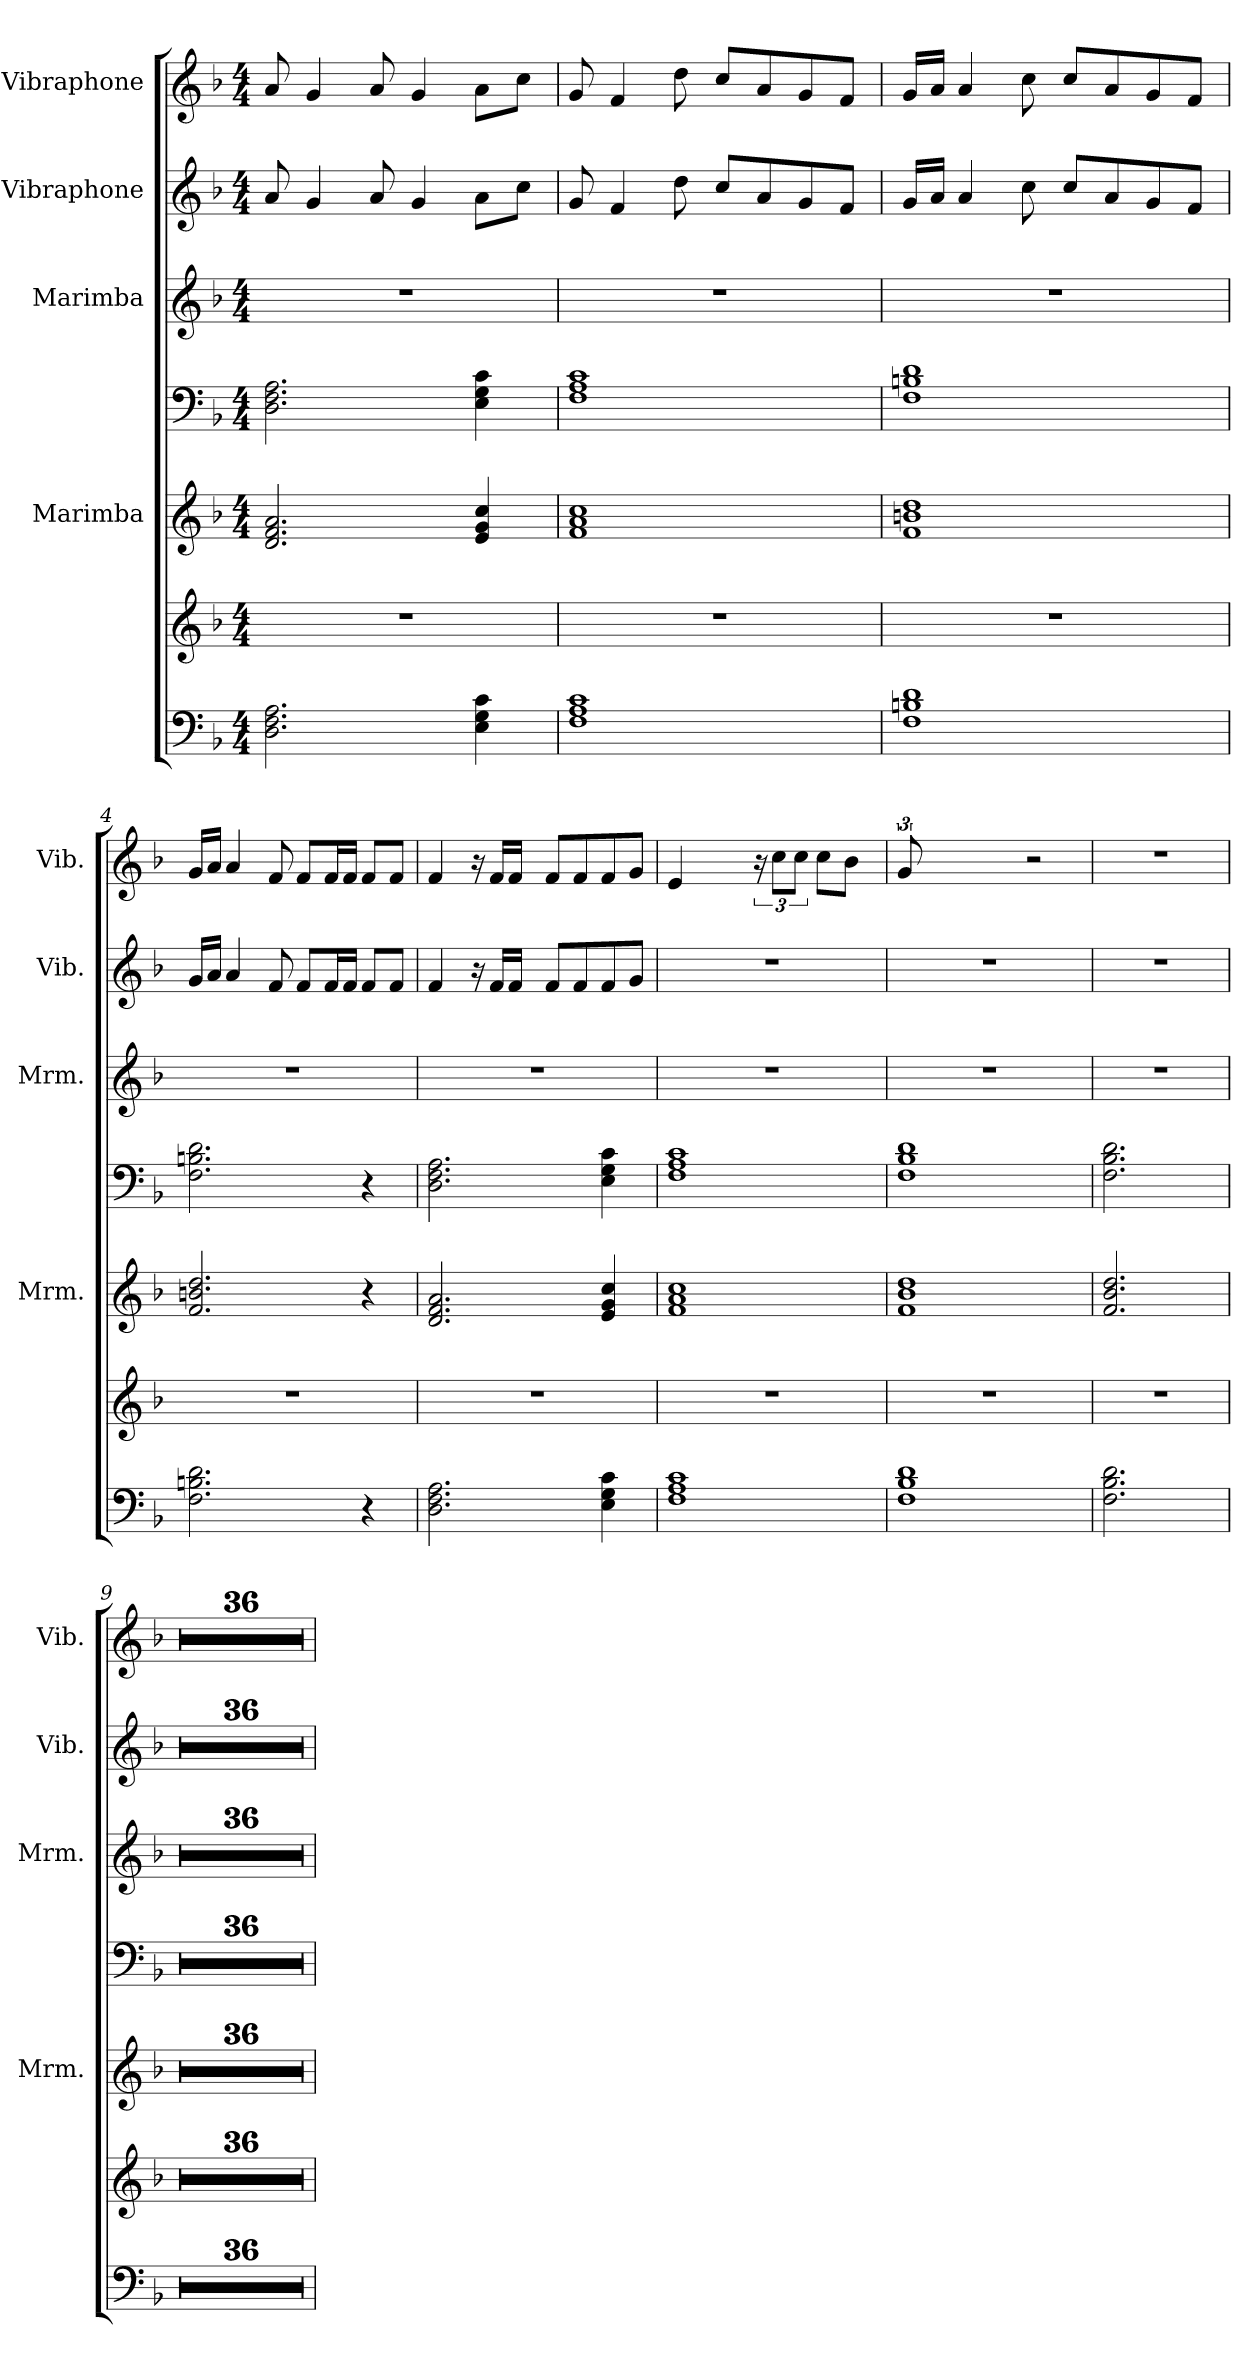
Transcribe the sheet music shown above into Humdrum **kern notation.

**kern	**kern	**kern	**kern	**kern	**kern	**kern	**dynam
*part5	*part5	*part4	*part4	*part3	*part2	*part1	*part1
*staff7	*staff6	*staff5	*staff4	*staff3	*staff2	*staff1	*staff1
*	*	*I"Marimba	*	*I"Marimba	*I"Vibraphone	*I"Vibraphone	*
*	*	*I'Mrm.	*	*I'Mrm.	*I'Vib.	*I'Vib.	*
*clefF4	*clefG2	*clefG2	*clefF4	*clefG2	*clefG2	*clefG2	*
*k[b-]	*k[b-]	*k[b-]	*k[b-]	*k[b-]	*k[b-]	*k[b-]	*
*M4/4	*M4/4	*M4/4	*M4/4	*M4/4	*M4/4	*M4/4	*
=1	=1	=1	=1	=1	=1	=1	=1
!	!	!	!	!	!	!	!LO:DY:a
2.D\ 2.F\ 2.A\	1r	2.d/ 2.f/ 2.a/	2.D\ 2.F\ 2.A\	1r	8a/	8a/	M.M. = 100
.	.	.	.	.	4g/	4g/	.
.	.	.	.	.	8a/	8a/	.
.	.	.	.	.	4g/	4g/	.
4E\ 4G\ 4c\	.	4e/ 4g/ 4cc/	4E\ 4G\ 4c\	.	8a\L	8a\L	.
.	.	.	.	.	8cc\J	8cc\J	.
=2	=2	=2	=2	=2	=2	=2	=2
1F 1A 1c	1r	1f 1a 1cc	1F 1A 1c	1r	8g/	8g/	.
.	.	.	.	.	4f/	4f/	.
.	.	.	.	.	8dd\	8dd\	.
.	.	.	.	.	8cc/L	8cc/L	.
.	.	.	.	.	8a/	8a/	.
.	.	.	.	.	8g/	8g/	.
.	.	.	.	.	8f/J	8f/J	.
=3	=3	=3	=3	=3	=3	=3	=3
1F 1Bn 1d	1r	1f 1bn 1dd	1F 1Bn 1d	1r	16g/LL	16g/LL	.
.	.	.	.	.	16a/JJ	16a/JJ	.
.	.	.	.	.	4a/	4a/	.
.	.	.	.	.	8cc\	8cc\	.
.	.	.	.	.	8cc/L	8cc/L	.
.	.	.	.	.	8a/	8a/	.
.	.	.	.	.	8g/	8g/	.
.	.	.	.	.	8f/J	8f/J	.
=4	=4	=4	=4	=4	=4	=4	=4
2.F\ 2.Bn\ 2.d\	1r	2.f/ 2.bn/ 2.dd/	2.F\ 2.Bn\ 2.d\	1r	16g/LL	16g/LL	.
.	.	.	.	.	16a/JJ	16a/JJ	.
.	.	.	.	.	4a/	4a/	.
.	.	.	.	.	8f/	8f/	.
.	.	.	.	.	8f/L	8f/L	.
.	.	.	.	.	16f/L	16f/L	.
.	.	.	.	.	16f/JJ	16f/JJ	.
4r	.	4r	4r	.	8f/L	8f/L	.
.	.	.	.	.	8f/J	8f/J	.
!!LO:PB:g=z
=5	=5	=5	=5	=5	=5	=5	=5
2.D\ 2.F\ 2.A\	1r	2.d/ 2.f/ 2.a/	2.D\ 2.F\ 2.A\	1r	4f/	4f/	.
.	.	.	.	.	16r	16r	.
.	.	.	.	.	16f/LL	16f/LL	.
.	.	.	.	.	16f/JJ	16f/JJ	.
.	.	.	.	.	16ryy	16ryy	.
.	.	.	.	.	8f/L	8f/L	.
.	.	.	.	.	8f/	8f/	.
4E\ 4G\ 4c\	.	4e/ 4g/ 4cc/	4E\ 4G\ 4c\	.	8f/	8f/	.
.	.	.	.	.	8g/J	8g/J	.
=6	=6	=6	=6	=6	=6	=6	=6
1F 1A 1c	1r	1f 1a 1cc	1F 1A 1c	1r	1r	4e/	.
.	.	.	.	.	.	4ryy	.
.	.	.	.	.	.	24r	.
.	.	.	.	.	.	12cc\L	.
.	.	.	.	.	.	12cc\J	.
.	.	.	.	.	.	8cc\L	.
.	.	.	.	.	.	8b-\J	.
.	.	.	.	.	.	24ryy	.
=7	=7	=7	=7	=7	=7	=7	=7
1F 1B- 1d	1r	1f 1b- 1dd	1F 1B- 1d	1r	1r	12g/	.
.	.	.	.	.	.	24ryy	.
.	.	.	.	.	.	16ryy	.
.	.	.	.	.	.	8ryy	.
.	.	.	.	.	.	16ryy	.
.	.	.	.	.	.	8ryy	.
.	.	.	.	.	.	2r	.
=8	=8	=8	=8	=8	=8	=8	=8
2.F\ 2.B-\ 2.d\	1r	2.f/ 2.b-/ 2.dd/	2.F\ 2.B-\ 2.d\	1r	1r	1r	.
4ryy	.	4ryy	4ryy	.	.	.	.
=9	=9	=9	=9	=9	=9	=9	=9
1r	1r	1r	1r	1r	1r	1r	.
=10	=10	=10	=10	=10	=10	=10	=10
1r	1r	1r	1r	1r	1r	1r	.
=11	=11	=11	=11	=11	=11	=11	=11
1r	1r	1r	1r	1r	1r	1r	.
=12	=12	=12	=12	=12	=12	=12	=12
1r	1r	1r	1r	1r	1r	1r	.
=13	=13	=13	=13	=13	=13	=13	=13
1r	1r	1r	1r	1r	1r	1r	.
!!LO:PB:g=z
=14	=14	=14	=14	=14	=14	=14	=14
1r	1r	1r	1r	1r	1r	1r	.
=15	=15	=15	=15	=15	=15	=15	=15
1r	1r	1r	1r	1r	1r	1r	.
=16	=16	=16	=16	=16	=16	=16	=16
1r	1r	1r	1r	1r	1r	1r	.
=17	=17	=17	=17	=17	=17	=17	=17
1r	1r	1r	1r	1r	1r	1r	.
=18	=18	=18	=18	=18	=18	=18	=18
1r	1r	1r	1r	1r	1r	1r	.
=19	=19	=19	=19	=19	=19	=19	=19
1r	1r	1r	1r	1r	1r	1r	.
=20	=20	=20	=20	=20	=20	=20	=20
1r	1r	1r	1r	1r	1r	1r	.
=21	=21	=21	=21	=21	=21	=21	=21
1r	1r	1r	1r	1r	1r	1r	.
=22	=22	=22	=22	=22	=22	=22	=22
1r	1r	1r	1r	1r	1r	1r	.
=23	=23	=23	=23	=23	=23	=23	=23
1r	1r	1r	1r	1r	1r	1r	.
=24	=24	=24	=24	=24	=24	=24	=24
1r	1r	1r	1r	1r	1r	1r	.
=25	=25	=25	=25	=25	=25	=25	=25
1r	1r	1r	1r	1r	1r	1r	.
=26	=26	=26	=26	=26	=26	=26	=26
1r	1r	1r	1r	1r	1r	1r	.
=27	=27	=27	=27	=27	=27	=27	=27
1r	1r	1r	1r	1r	1r	1r	.
=28	=28	=28	=28	=28	=28	=28	=28
1r	1r	1r	1r	1r	1r	1r	.
=29	=29	=29	=29	=29	=29	=29	=29
1r	1r	1r	1r	1r	1r	1r	.
!!LO:PB:g=z
=30	=30	=30	=30	=30	=30	=30	=30
1r	1r	1r	1r	1r	1r	1r	.
=31	=31	=31	=31	=31	=31	=31	=31
1r	1r	1r	1r	1r	1r	1r	.
=32	=32	=32	=32	=32	=32	=32	=32
1r	1r	1r	1r	1r	1r	1r	.
=33	=33	=33	=33	=33	=33	=33	=33
1r	1r	1r	1r	1r	1r	1r	.
=34	=34	=34	=34	=34	=34	=34	=34
1r	1r	1r	1r	1r	1r	1r	.
=35	=35	=35	=35	=35	=35	=35	=35
1r	1r	1r	1r	1r	1r	1r	.
=36	=36	=36	=36	=36	=36	=36	=36
1r	1r	1r	1r	1r	1r	1r	.
=37	=37	=37	=37	=37	=37	=37	=37
1r	1r	1r	1r	1r	1r	1r	.
=38	=38	=38	=38	=38	=38	=38	=38
1r	1r	1r	1r	1r	1r	1r	.
=39	=39	=39	=39	=39	=39	=39	=39
1r	1r	1r	1r	1r	1r	1r	.
=40	=40	=40	=40	=40	=40	=40	=40
1r	1r	1r	1r	1r	1r	1r	.
=41	=41	=41	=41	=41	=41	=41	=41
1r	1r	1r	1r	1r	1r	1r	.
=42	=42	=42	=42	=42	=42	=42	=42
1r	1r	1r	1r	1r	1r	1r	.
=43	=43	=43	=43	=43	=43	=43	=43
1r	1r	1r	1r	1r	1r	1r	.
=44	=44	=44	=44	=44	=44	=44	=44
1r	1r	1r	1r	1r	1r	1r	.
=	=	=	=	=	=	=	=
*-	*-	*-	*-	*-	*-	*-	*-
